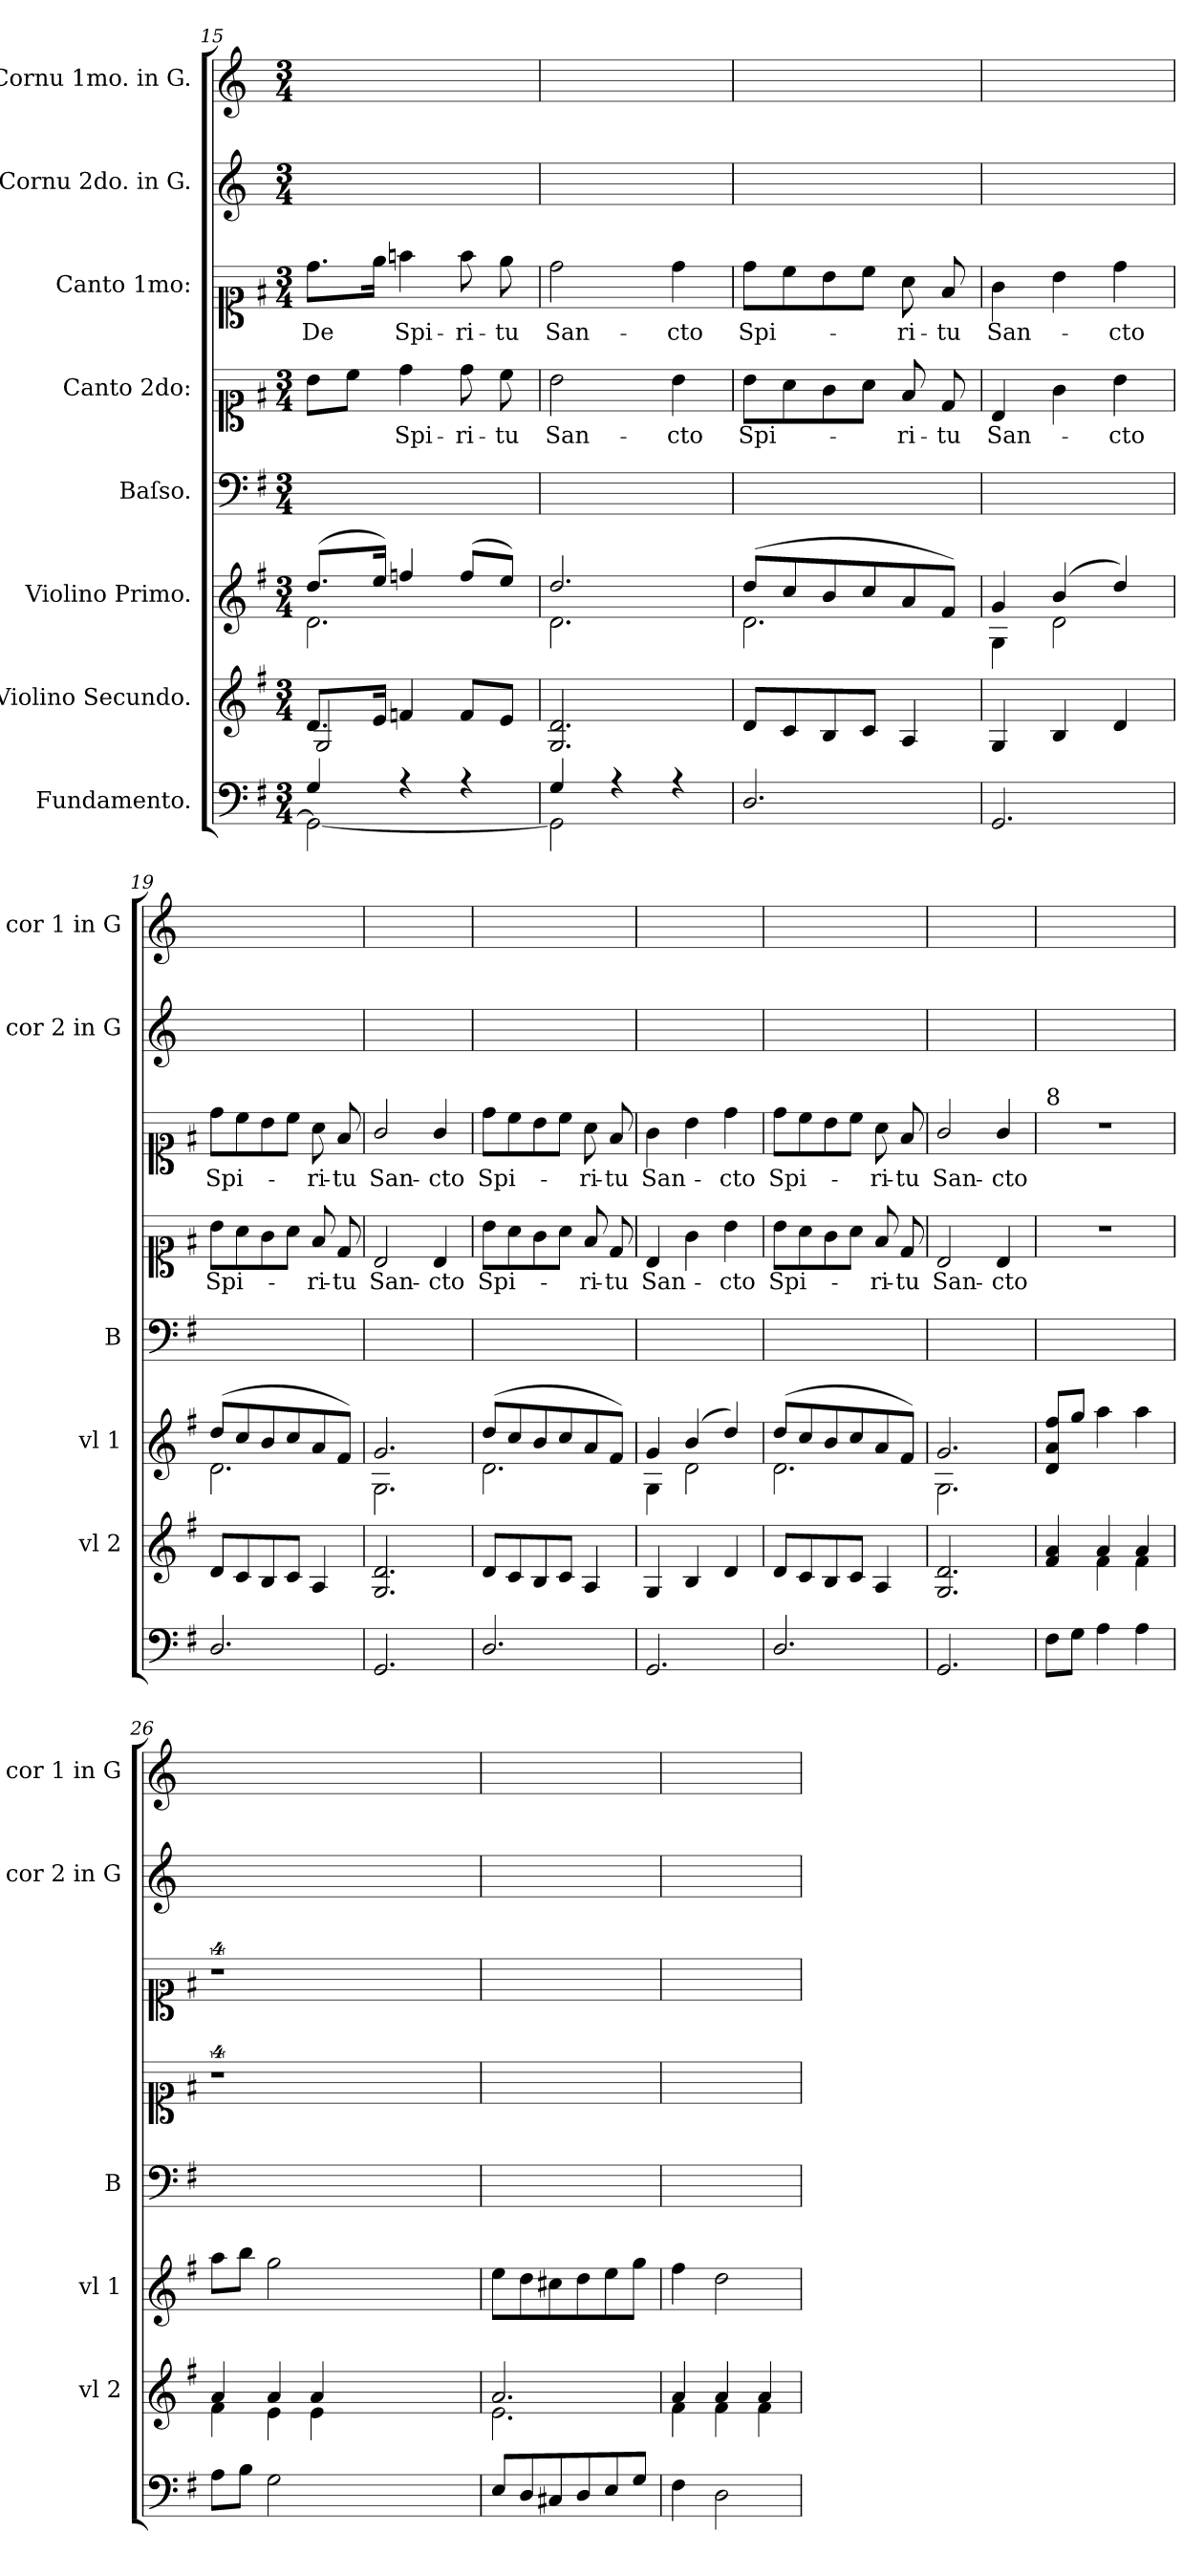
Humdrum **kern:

**kern	**dynam	**kern	**dynam	**kern	**dynam	**kern	**kern	**text	**kern	**text	**kern	**kern
*part8	*part8	*part7	*part7	*part6	*part6	*part5	*part4	*part4	*part3	*part3	*part2	*part1
*staff8	*staff8	*staff7	*staff7	*staff6	*staff6	*staff5	*staff4	*staff4	*staff3	*staff3	*staff2	*staff1
*I"Fundamento.	*	*I"Violino Secundo.	*	*I"Violino Primo.	*	*I"Baſso.	*I"Canto 2do:	*	*I"Canto 1mo:	*	*I"Cornu 2do. in G.	*I"Cornu 1mo. in G.
*	*	*I'vl 2	*	*I'vl 1	*	*I'B	*	*	*	*	*I'cor 2 in G	*I'cor 1 in G
*clefF4	*	*clefG2	*	*clefG2	*	*clefF4	*clefC1	*	*clefC1	*	*clefG2	*clefG2
*	*	*	*	*	*	*	*	*	*	*	*ITrd3c5	*ITrd3c5
*k[f#]	*	*k[f#]	*	*k[f#]	*	*k[f#]	*k[f#]	*	*k[f#]	*	*k[f#]	*k[f#]
*G:	*	*G:	*	*G:	*	*G:	*G:	*	*G:	*	*G:	*G:
*M3/4	*	*M3/4	*	*M3/4	*	*M3/4	*M3/4	*	*M3/4	*	*M3/4	*M3/4
=15	=15	=15	=15	=15	=15	=15	=15	=15	=15	=15	=15	=15
*^	*	*^	*	*	*	*	*	*	*	*	*	*
!	!LO:N:vis=2	!	!	!LO:N:vis=2	!	!	!	!	!	!	!	!	!	!
*	*	*	*	*	*	*^	*	*	*	*	*	*	*	*
4G/	2.GG\_	.	8.d/L	2.G/	.	(<8.dd/L	2.d\	.	2.ryy	8b\L	.	8.dd\L	De	2.ryy	2.ryy
.	.	.	.	.	.	.	.	.	.	8cc\J	.	.	.	.	.
.	.	.	16e/Jk	.	.	16ee/Jk)	.	.	.	.	.	16ee\Jk	.	.	.
4r	.	.	4fn/	.	.	4ffn/	.	.	.	4dd\	Spi-	4ffn\	Spi-	.	.
4r	.	.	8f/L	.	.	(<8ff/L	.	.	.	8dd\	-ri-	8ff\	-ri-	.	.
.	.	.	8e/J	.	.	8ee/J)	.	.	.	8cc\	-tu	8ee\	-tu	.	.
*	*	*	*v	*v	*	*	*	*	*	*	*	*	*	*	*
=16	=16	=16	=16	=16	=16	=16	=16	=16	=16	=16	=16	=16	=16	=16
!	!LO:N:vis=2	!	!	!	!	!	!	!	!	!	!	!	!	!
4G/	2.GG\]	.	2.G/ 2.d/	.	2.dd/	2.d\	.	2.ryy	2b\	San-	2dd\	San-	2.ryy	2.ryy
4r	.	.	.	.	.	.	.	.	.	.	.	.	.	.
4r	.	.	.	.	.	.	.	.	4b\	-cto	4dd\	-cto	.	.
*v	*v	*	*	*	*	*	*	*	*	*	*	*	*	*
=17	=17	=17	=17	=17	=17	=17	=17	=17	=17	=17	=17	=17	=17
2.D/	.	8d/L	.	(<8dd/L	2.d\	.	2.ryy	8b\L	Spi-	8dd\L	Spi-	2.ryy	2.ryy
.	.	8c/	.	8cc/	.	.	.	8a\	.	8cc\	.	.	.
.	.	8B/	.	8b/	.	.	.	8g\	.	8b\	.	.	.
.	.	8c/J	.	8cc/	.	.	.	8a\J	.	8cc\J	.	.	.
.	.	4A/	.	8a/	.	.	.	8f#/	-ri-	8a\	-ri-	.	.
.	.	.	.	8f#/J)	.	.	.	8d/	-tu	8f#/	-tu	.	.
=18	=18	=18	=18	=18	=18	=18	=18	=18	=18	=18	=18	=18	=18
2.GG/	.	4G/	.	4g/	4G\	.	2.ryy	4B/	San-	4g\	San-	2.ryy	2.ryy
.	.	4B/	.	(<4b/	2d\	.	.	4g\	.	4b\	.	.	.
.	.	4d/	.	4dd/)	.	.	.	4b\	-cto	4dd\	-cto	.	.
=19	=19	=19	=19	=19	=19	=19	=19	=19	=19	=19	=19	=19	=19
2.D/	.	8d/L	.	(<8dd/L	2.d\	.	2.ryy	8b\L	Spi-	8dd\L	Spi-	2.ryy	2.ryy
.	.	8c/	.	8cc/	.	.	.	8a\	.	8cc\	.	.	.
.	.	8B/	.	8b/	.	.	.	8g\	.	8b\	.	.	.
.	.	8c/J	.	8cc/	.	.	.	8a\J	.	8cc\J	.	.	.
.	.	4A/	.	8a/	.	.	.	8f#/	-ri-	8a\	-ri-	.	.
.	.	.	.	8f#/J)	.	.	.	8d/	-tu	8f#/	-tu	.	.
=20	=20	=20	=20	=20	=20	=20	=20	=20	=20	=20	=20	=20	=20
2.GG/	.	2.G/ 2.d/	.	2.g/	2.G\	.	2.ryy	2B/	San-	2g/	San-	2.ryy	2.ryy
.	.	.	.	.	.	.	.	4B/	-cto	4g/	-cto	.	.
=21	=21	=21	=21	=21	=21	=21	=21	=21	=21	=21	=21	=21	=21
2.D/	.	8d/L	.	(<8dd/L	2.d\	.	2.ryy	8b\L	Spi-	8dd\L	Spi-	2.ryy	2.ryy
.	.	8c/	.	8cc/	.	.	.	8a\	.	8cc\	.	.	.
.	.	8B/	.	8b/	.	.	.	8g\	.	8b\	.	.	.
.	.	8c/J	.	8cc/	.	.	.	8a\J	.	8cc\J	.	.	.
.	.	4A/	.	8a/	.	.	.	8f#/	-ri-	8a\	-ri-	.	.
.	.	.	.	8f#/J)	.	.	.	8d/	-tu	8f#/	-tu	.	.
=22	=22	=22	=22	=22	=22	=22	=22	=22	=22	=22	=22	=22	=22
2.GG/	.	4G/	.	4g/	4G\	.	2.ryy	4B/	San-	4g\	San-	2.ryy	2.ryy
.	.	4B/	.	(<4b/	2d\	.	.	4g\	.	4b\	.	.	.
.	.	4d/	.	4dd/)	.	.	.	4b\	-cto	4dd\	-cto	.	.
=23	=23	=23	=23	=23	=23	=23	=23	=23	=23	=23	=23	=23	=23
2.D/	.	8d/L	.	(<8dd/L	2.d\	.	2.ryy	8b\L	Spi-	8dd\L	Spi-	2.ryy	2.ryy
.	.	8c/	.	8cc/	.	.	.	8a\	.	8cc\	.	.	.
.	.	8B/	.	8b/	.	.	.	8g\	.	8b\	.	.	.
.	.	8c/J	.	8cc/	.	.	.	8a\J	.	8cc\J	.	.	.
.	.	4A/	.	8a/	.	.	.	8f#/	-ri-	8a\	-ri-	.	.
.	.	.	.	8f#/J)	.	.	.	8d/	-tu	8f#/	-tu	.	.
=24	=24	=24	=24	=24	=24	=24	=24	=24	=24	=24	=24	=24	=24
2.GG/	.	2.G/ 2.d/	.	2.g/	2.G\	.	2.ryy	2B/	San-	2g/	San-	2.ryy	2.ryy
.	.	.	.	.	.	.	.	4B/	-cto	4g/	-cto	.	.
*	*	*	*	*v	*v	*	*	*	*	*	*	*	*
=25	=25	=25	=25	=25	=25	=25	=25	=25	=25	=25	=25	=25
*	*	*^	*	*	*	*	*	*	*	*	*	*
!	!	!	!	!	!	!	!	!	!	!LO:TX:a:t=8	!	!	!
8F#\L	for.	4f#/ 4a/	4ryy	for.	8d/ 8a/ 8ff#/L	.	2.ryy	2.r	.	2.r	.	2.ryy	2.ryy
8G\J	.	.	.	.	8gg/J	for.	.	.	.	.	.	.	.
4A\	.	4a/	4f#\	.	4aa\	.	.	.	.	.	.	.	.
4A\	.	4a/	4f#\	.	4aa\	.	.	.	.	.	.	.	.
=26	=26	=26	=26	=26	=26	=26	=26	=26	=26	=26	=26	=26	=26
8A\L	.	4a/	4f#\	.	8aa\L	.	2.ryy	4%9r	.	4%9r	.	2.ryy	2.ryy
8B\J	.	.	.	.	8bb\J	.	.	.	.	.	.	.	.
2G\	.	4a/	4e\	.	2gg\	.	.	.	.	.	.	.	.
.	.	4a/	4e\	.	.	.	.	.	.	.	.	.	.
1.ryy	.	1.ryy	1.ryy	.	1.ryy	.	1.ryy	.	.	.	.	1.ryy	1.ryy
=27	=27	=27	=27	=27	=27	=27	=27	=27	=27	=27	=27	=27	=27
8E/L	.	2.a/	2.e\	.	8ee\L	.	2.ryy	2.ryy	.	2.ryy	.	2.ryy	2.ryy
8D/	.	.	.	.	8dd\	.	.	.	.	.	.	.	.
8C#X/	.	.	.	.	8cc#X\	.	.	.	.	.	.	.	.
8D/	.	.	.	.	8dd\	.	.	.	.	.	.	.	.
8E/	.	.	.	.	8ee\	.	.	.	.	.	.	.	.
8G/J	.	.	.	.	8gg\J	.	.	.	.	.	.	.	.
=28	=28	=28	=28	=28	=28	=28	=28	=28	=28	=28	=28	=28	=28
4F#\	.	4a/	4f#\	.	4ff#\	.	2.ryy	2.ryy	.	2.ryy	.	2.ryy	2.ryy
2D\	.	4a/	4f#\	.	2dd\	.	.	.	.	.	.	.	.
.	.	4a/	4f#\	.	.	.	.	.	.	.	.	.	.
*	*	*v	*v	*	*	*	*	*	*	*	*	*	*
=	=	=	=	=	=	=	=	=	=	=	=	=
*-	*-	*-	*-	*-	*-	*-	*-	*-	*-	*-	*-	*-
